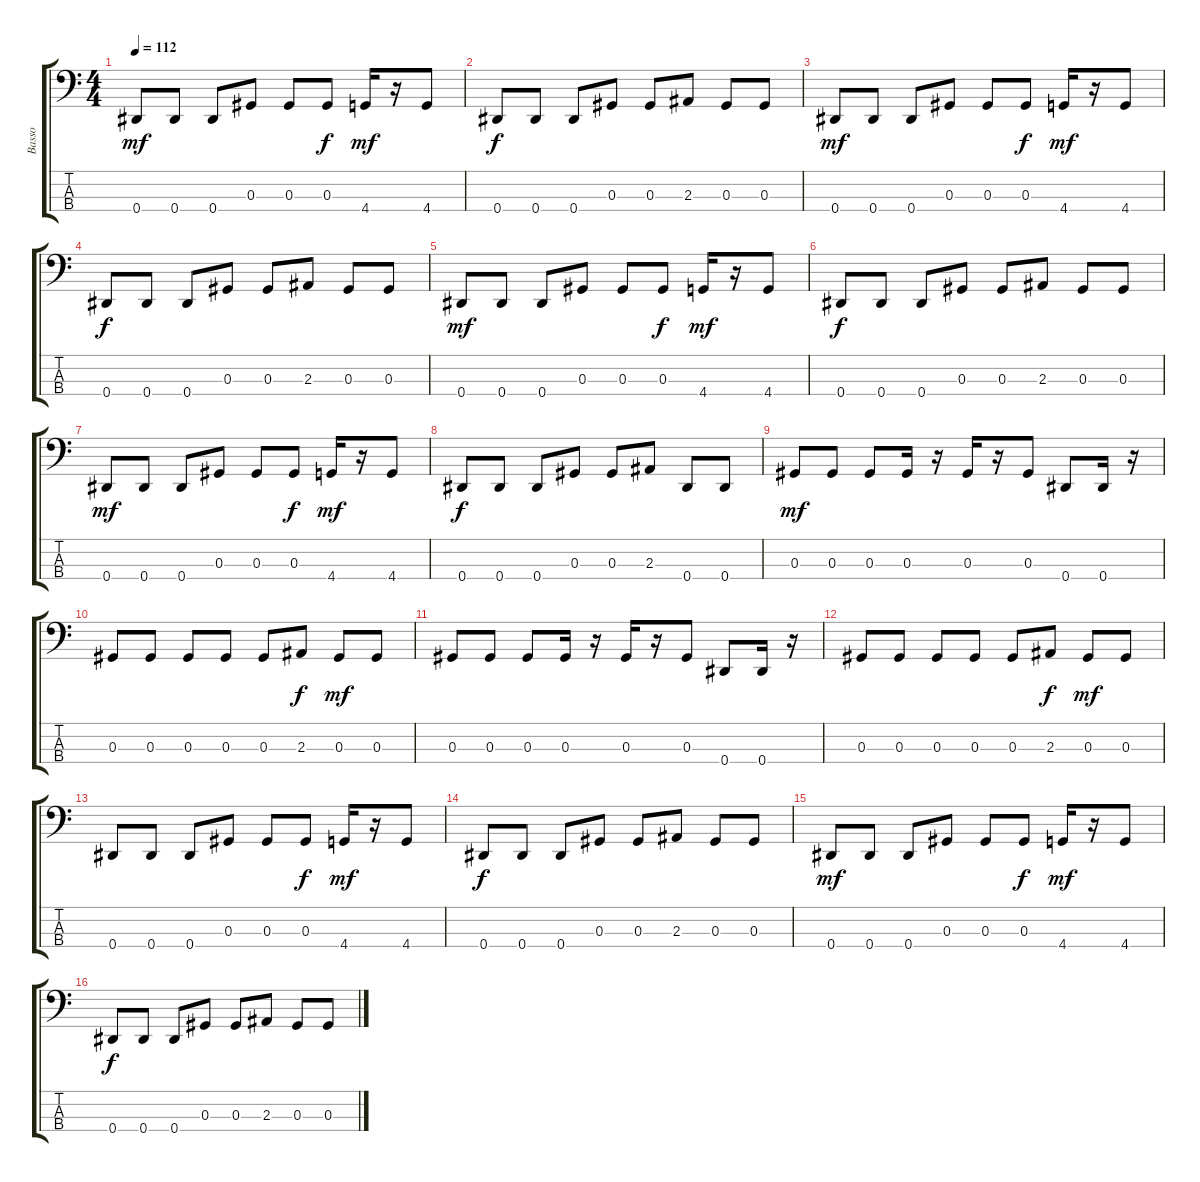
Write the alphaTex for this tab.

\track ("Basso" "Basso") {instrument electricbassfinger}
\staff {score tabs}
\tuning (Gb2 Db2 Ab1 Eb1) {hide}
\ts (4 4)
\tempo 112
\clef f4
\ks c
0.4.8{dy mf} 0.4.8 0.4.8 0.3.8 0.3.8 0.3.8{dy f} 4.4.16{dy mf} r.16 4.4.8 |
0.4.8{dy f} 0.4.8 0.4.8 0.3.8 0.3.8 2.3.8 0.3.8 0.3.8 |
0.4.8{dy mf} 0.4.8 0.4.8 0.3.8 0.3.8 0.3.8{dy f} 4.4.16{dy mf} r.16 4.4.8 |
0.4.8{dy f} 0.4.8 0.4.8 0.3.8 0.3.8 2.3.8 0.3.8 0.3.8 |
0.4.8{dy mf} 0.4.8 0.4.8 0.3.8 0.3.8 0.3.8{dy f} 4.4.16{dy mf} r.16 4.4.8 |
0.4.8{dy f} 0.4.8 0.4.8 0.3.8 0.3.8 2.3.8 0.3.8 0.3.8 |
0.4.8{dy mf} 0.4.8 0.4.8 0.3.8 0.3.8 0.3.8{dy f} 4.4.16{dy mf} r.16 4.4.8 |
0.4.8{dy f} 0.4.8 0.4.8 0.3.8 0.3.8 2.3.8 0.4.8 0.4.8 |
0.3.8{dy mf} 0.3.8 0.3.8 0.3.16 r.16 0.3.16 r.16 0.3.8 0.4.8 0.4.16 r.16 |
0.3.8 0.3.8 0.3.8 0.3.8 0.3.8 2.3.8{dy f} 0.3.8{dy mf} 0.3.8 |
0.3.8 0.3.8 0.3.8 0.3.16 r.16 0.3.16 r.16 0.3.8 0.4.8 0.4.16 r.16 |
0.3.8 0.3.8 0.3.8 0.3.8 0.3.8 2.3.8{dy f} 0.3.8{dy mf} 0.3.8 |
0.4.8 0.4.8 0.4.8 0.3.8 0.3.8 0.3.8{dy f} 4.4.16{dy mf} r.16 4.4.8 |
0.4.8{dy f} 0.4.8 0.4.8 0.3.8 0.3.8 2.3.8 0.3.8 0.3.8 |
0.4.8{dy mf} 0.4.8 0.4.8 0.3.8 0.3.8 0.3.8{dy f} 4.4.16{dy mf} r.16 4.4.8 |
0.4.8{dy f} 0.4.8 0.4.8 0.3.8 0.3.8 2.3.8 0.3.8 0.3.8
